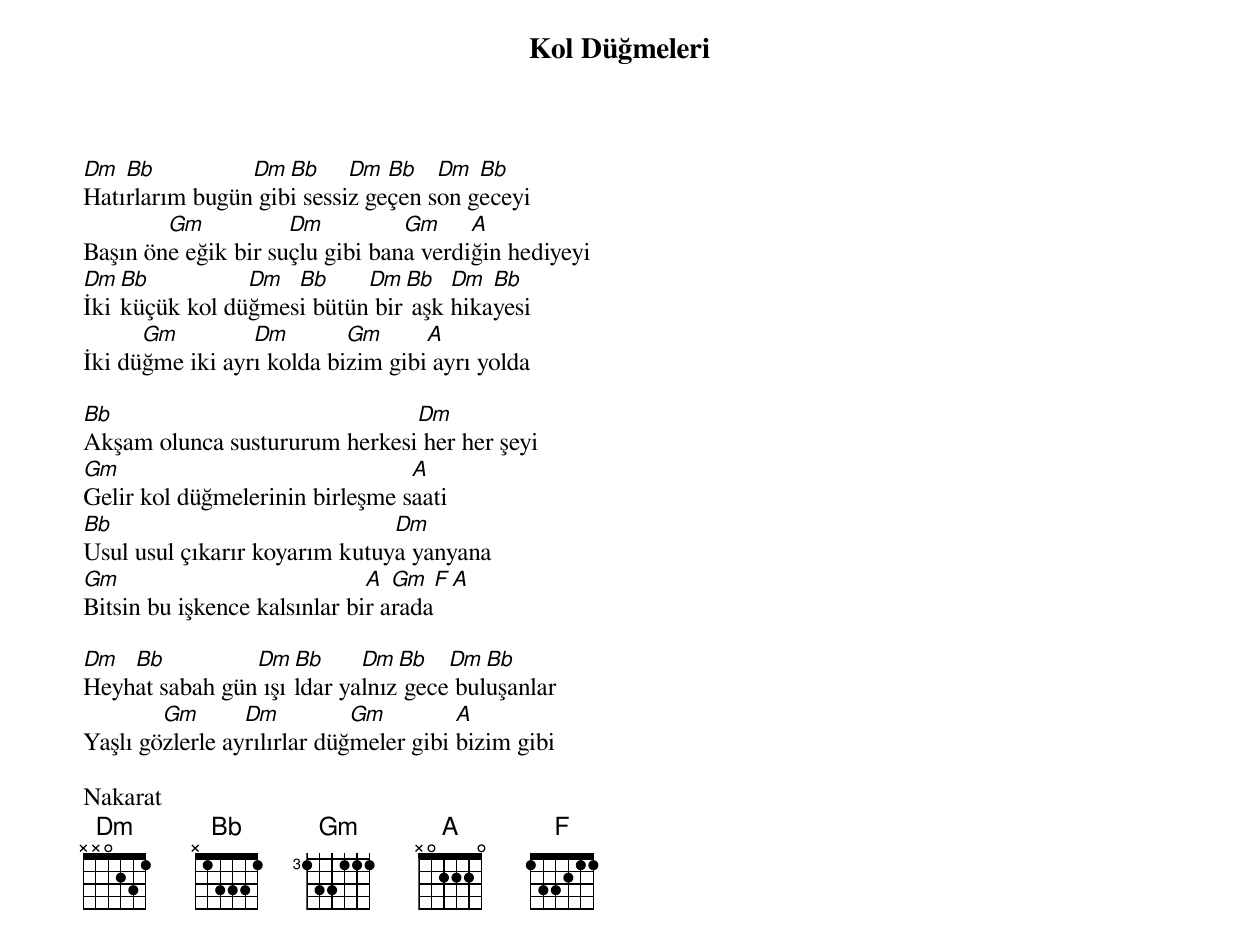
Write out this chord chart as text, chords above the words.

{title: Kol Düğmeleri}
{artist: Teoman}

Dm  Bb          Dm  Bb     Dm  Bb   Dm  Bb
Hatırlarım bugün gibi sessiz geçen son geceyi
        Gm           Dm          Gm     A
Başın öne eğik bir suçlu gibi bana verdiğin hediyeyi
Dm  Bb          Dm  Bb     Dm  Bb   Dm  Bb
İki küçük kol düğmesi bütün bir aşk hikayesi
      Gm         Dm        Gm      A
İki düğme iki ayrı kolda bizim gibi ayrı yolda

Bb                             Dm
Akşam olunca sustururum herkesi her her şeyi
Gm                               A
Gelir kol düğmelerinin birleşme saati
Bb                             Dm
Usul usul çıkarır koyarım kutuya yanyana
Gm                            A  Gm  F  A
Bitsin bu işkence kalsınlar bir arada

Dm  Bb          Dm  Bb     Dm  Bb   Dm  Bb
Heyhat sabah gün ışıldar yalnız gece buluşanlar
        Gm       Dm          Gm         A
Yaşlı gözlerle ayrılırlar düğmeler gibi bizim gibi

Nakarat
